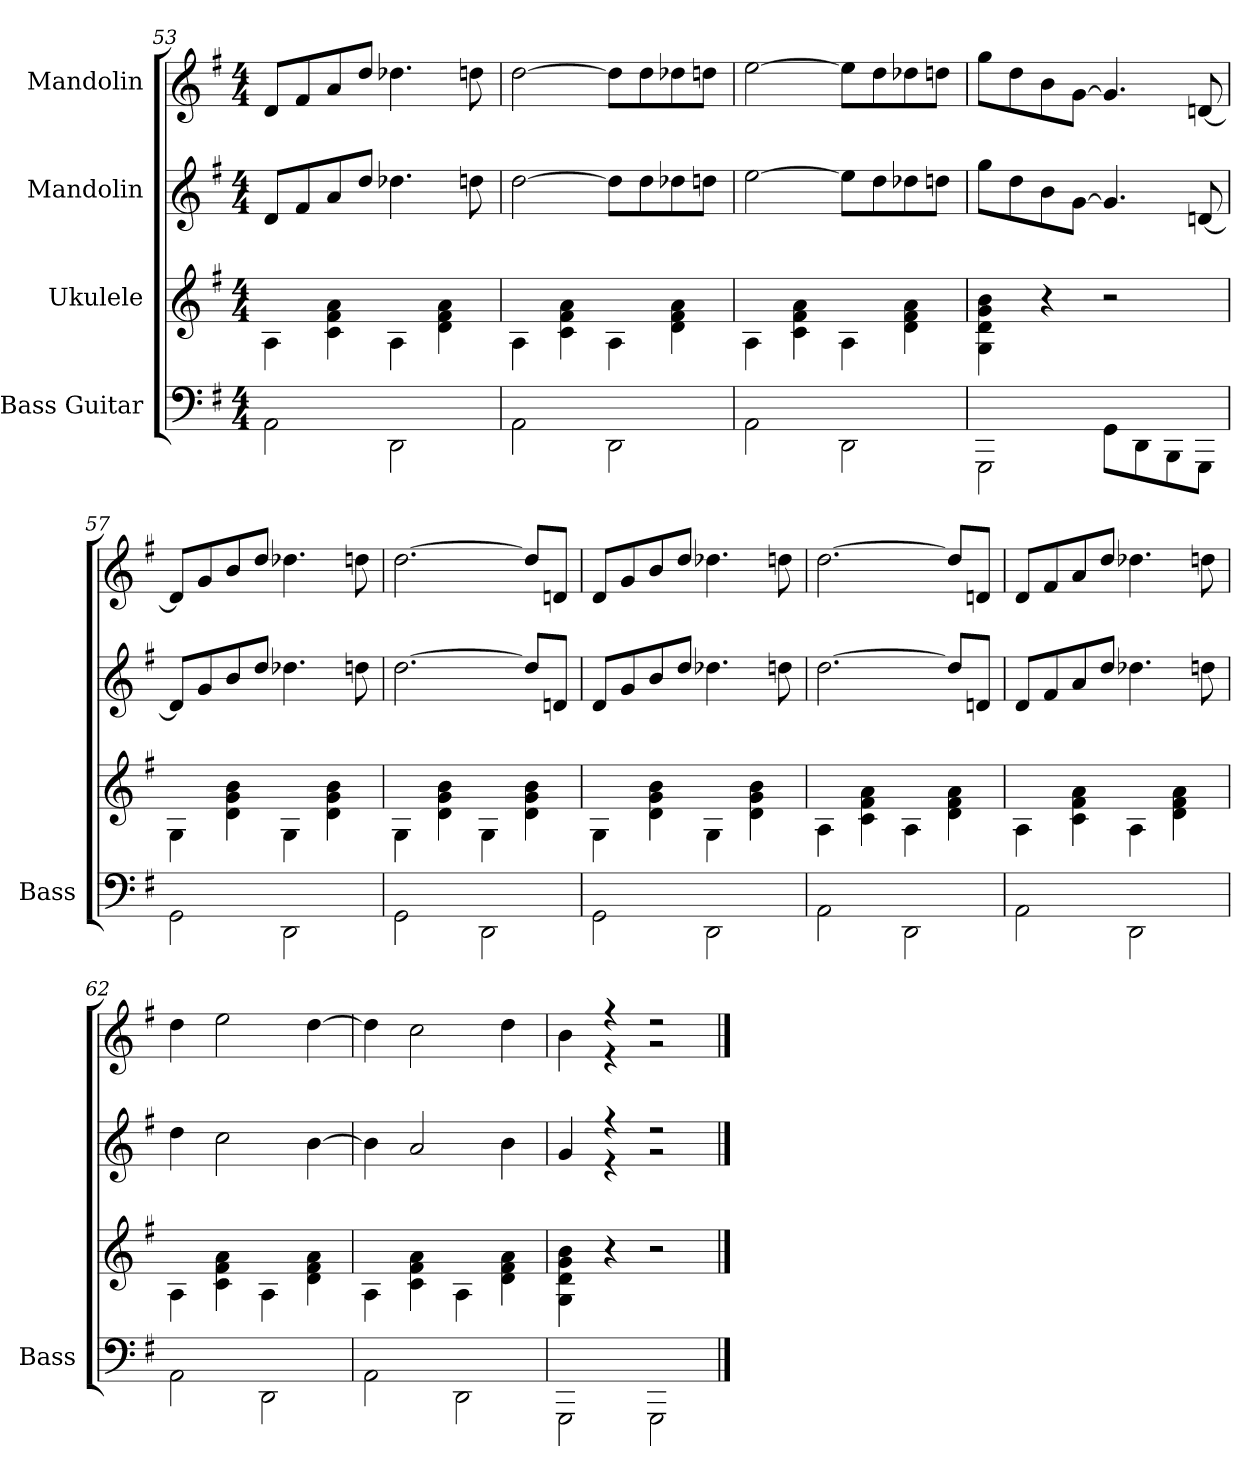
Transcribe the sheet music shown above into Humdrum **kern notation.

**kern	**kern	**kern	**kern
*part4	*part3	*part2	*part1
*staff4	*staff3	*staff2	*staff1
*I"Bass Guitar	*I"Ukulele	*I"Mandolin	*I"Mandolin
*I'Bass	*	*	*
*	*	*clefG2	*clefG2
*k[f#]	*k[f#]	*k[f#]	*k[f#]
*G:	*G:	*G:	*G:
*M4/4	*M4/4	*M4/4	*M4/4
=53	=53	=53	=53
2AAi\	4Aj\	8dZ/L	8dV/L
.	.	8f#Z/	8f#V/
.	4cj\ 4f#j\ 4aj\	8aZ/	8aV/
.	.	8ddZ/J	8ddV/J
2DDi\	4Aj\	4.dd-XZ\	4.dd-XV\
.	4dj\ 4f#j\ 4aj\	.	.
.	.	8ddnZ\	8ddnV\
=54	=54	=54	=54
2AAi\	4Aj\	[2ddZ\	[2ddV\
.	4cj\ 4f#j\ 4aj\	.	.
2DDi\	4Aj\	8ddZ\L]	8ddV\L]
.	.	8ddZ\	8ddV\
.	4dj\ 4f#j\ 4aj\	8dd-XZ\	8dd-XV\
.	.	8ddnZ\J	8ddnV\J
!!LO:LB:g=z
=55	=55	=55	=55
2AAi\	4Aj\	[2eeZ\	[2eeV\
.	4cj\ 4f#j\ 4aj\	.	.
2DDi\	4Aj\	8eeZ\L]	8eeV\L]
.	.	8ddZ\	8ddV\
.	4dj\ 4f#j\ 4aj\	8dd-XZ\	8dd-XV\
.	.	8ddnZ\J	8ddnV\J
=56	=56	=56	=56
2GGGi\	4Gj\ 4dj\ 4gj\ 4bj\	8ggZ\L	8ggV\L
.	.	8ddZ\	8ddV\
.	4r	8bZ\	8bV\
.	.	[8gZ\J	[8gV\J
8GGi\L	2r	4.gZ/]	4.gV/]
8DDi\	.	.	.
8BBBi\	.	.	.
8GGGi\J	.	[8dnZ/	[8dnV/
=57	=57	=57	=57
2GGi\	4Gj\	8dZ/L]	8dV/L]
.	.	8gZ/	8gV/
.	4dj\ 4gj\ 4bj\	8bZ/	8bV/
.	.	8ddZ/J	8ddV/J
2DDi\	4Gj\	4.dd-XZ\	4.dd-XV\
.	4dj\ 4gj\ 4bj\	.	.
.	.	8ddnZ\	8ddnV\
=58	=58	=58	=58
2GGi\	4Gj\	[2.ddZ\	[2.ddV\
.	4dj\ 4gj\ 4bj\	.	.
2DDi\	4Gj\	.	.
.	4dj\ 4gj\ 4bj\	8ddZ/L]	8ddV/L]
.	.	8dnZ/J	8dnV/J
!!LO:LB:g=z
=59	=59	=59	=59
2GGi\	4Gj\	8dZ/L	8dV/L
.	.	8gZ/	8gV/
.	4dj\ 4gj\ 4bj\	8bZ/	8bV/
.	.	8ddZ/J	8ddV/J
2DDi\	4Gj\	4.dd-XZ\	4.dd-XV\
.	4dj\ 4gj\ 4bj\	.	.
.	.	8ddnZ\	8ddnV\
=60	=60	=60	=60
2AAi\	4Aj\	[2.ddZ\	[2.ddV\
.	4cj\ 4f#j\ 4aj\	.	.
2DDi\	4Aj\	.	.
.	4dj\ 4f#j\ 4aj\	8ddZ/L]	8ddV/L]
.	.	8dnZ/J	8dnV/J
=61	=61	=61	=61
2AAi\	4Aj\	8dZ/L	8dV/L
.	.	8f#Z/	8f#V/
.	4cj\ 4f#j\ 4aj\	8aZ/	8aV/
.	.	8ddZ/J	8ddV/J
2DDi\	4Aj\	4.dd-XZ\	4.dd-XV\
.	4dj\ 4f#j\ 4aj\	.	.
.	.	8ddnZ\	8ddnV\
=62	=62	=62	=62
2AAi\	4Aj\	4ddZ\	4ddV\
.	4cj\ 4f#j\ 4aj\	2ccZ\	2eeV\
2DDi\	4Aj\	.	.
.	4dj\ 4f#j\ 4aj\	[4bZ\	[4ddV\
=63	=63	=63	=63
2AAi\	4Aj\	4bZ\]	4ddV\]
.	4cj\ 4f#j\ 4aj\	2aZ/	2ccV\
2DDi\	4Aj\	.	.
.	4dj\ 4f#j\ 4aj\	4bZ\	4ddV\
=64	=64	=64	=64
*	*	*^	*^
2GGGi\	4Gj\ 4dj\ 4gj\ 4bj\	4gZ/	4ryy	4bV\	4ryy
.	4r	4r	4r	4r	4r
2GGGi\	2r	2r	2r	2r	2r
*	*	*v	*v	*	*
*	*	*	*v	*v
==	==	==	==
*-	*-	*-	*-
